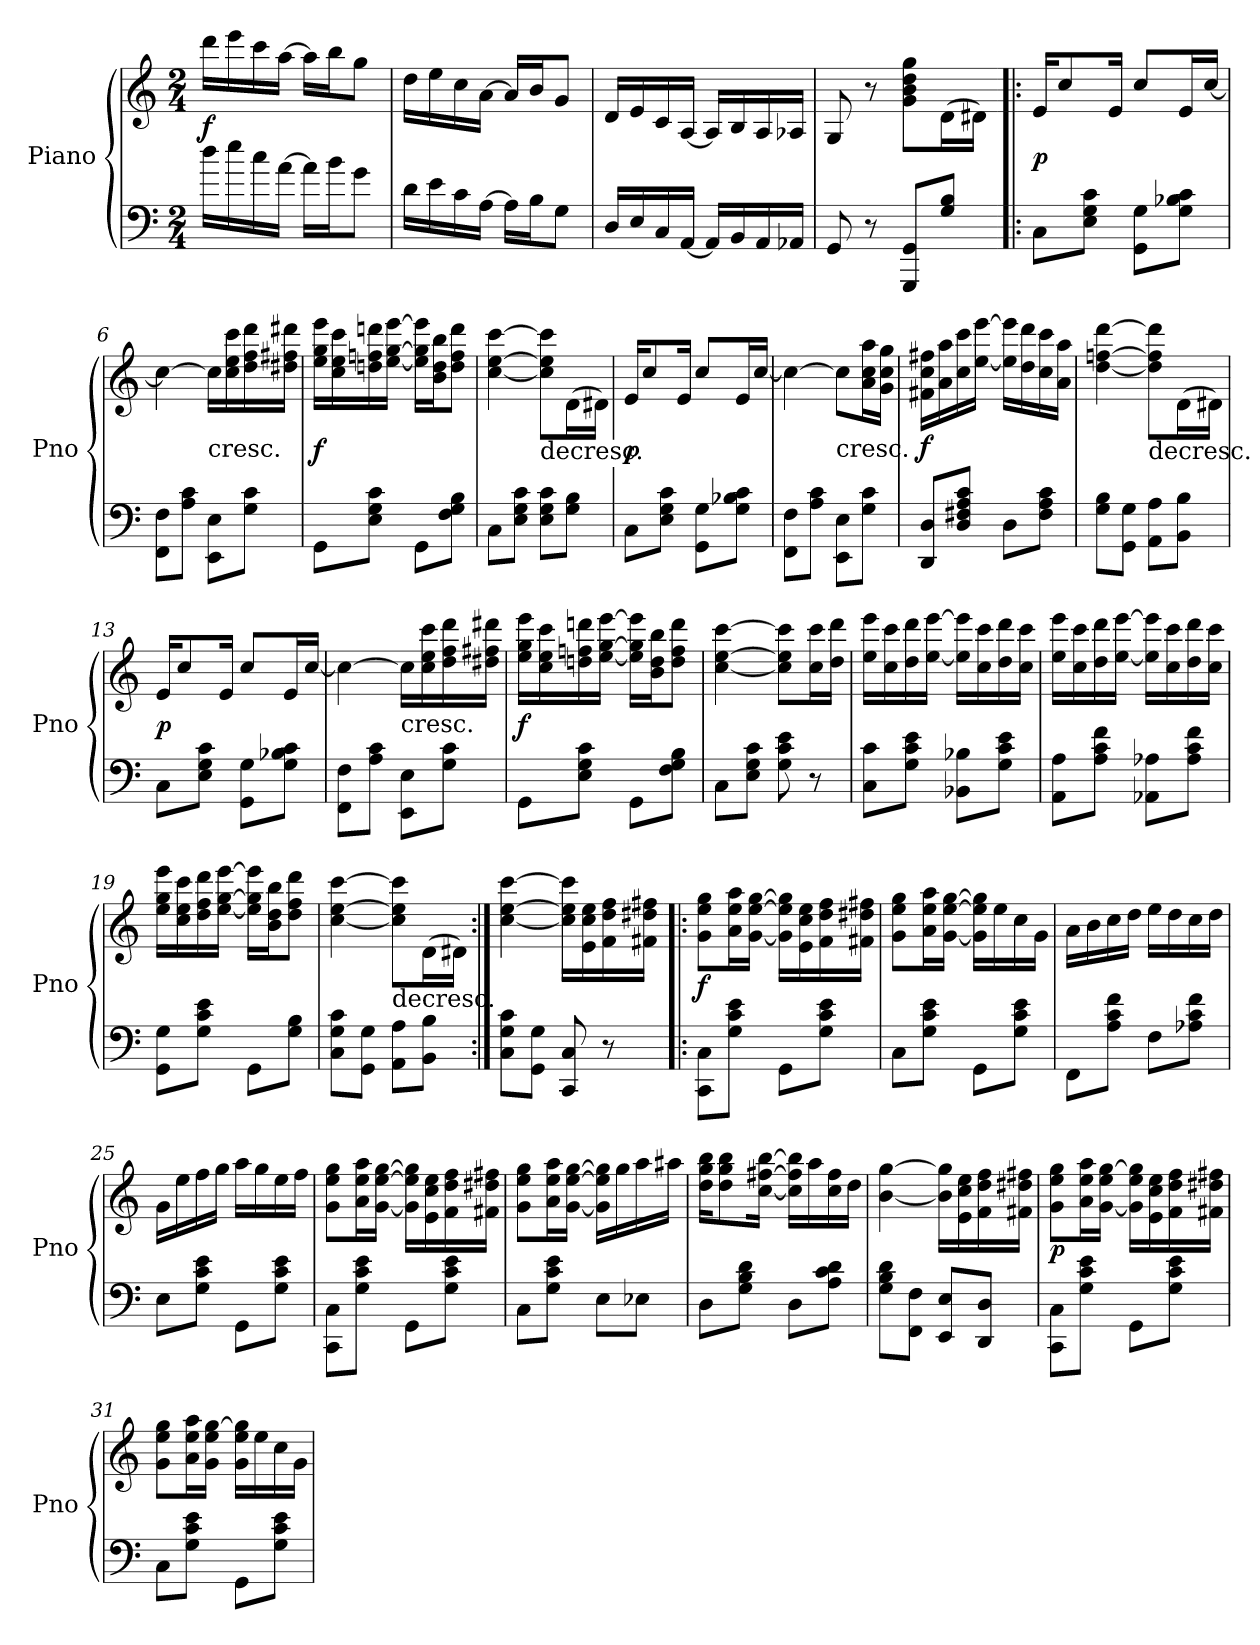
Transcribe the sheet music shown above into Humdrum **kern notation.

**kern	**kern	**dynam
*part1	*part1	*part1
*staff2	*staff1	*staff1/2
*I"Piano	*	*
*I'Pno	*	*
*clefF4	*clefG2	*
*k[]	*k[]	*
*M2/4	*M2/4	*
*MM100	*MM100	*
=1	=1	=1
16ddLL	16dddLL	f
16ee	16eee	.
16cc	16ccc	.
[16aJJ	[16aaJJ	.
16aLL]	16aaLL]	.
16bJ	16bbJ	.
8gJ	8ggJ	.
=2	=2	=2
16dLL	16ddLL	.
16e	16ee	.
16c	16cc	.
[16AJJ	[16aJJ	.
16ALL]	16aLL]	.
16BJ	16bJ	.
8GJ	8gJ	.
=3	=3	=3
16DLL	16dLL	.
16E	16e	.
16C	16c	.
[16AAJJ	[16AJJ	.
16AALL]	16ALL]	.
16BB	16B	.
16AA	16A	.
16AA-XJJ	16A-XJJ	.
=4	=4	=4
8GG	8G	.
8r	8r	.
8GGG 8GGL	8g 8b 8dd 8ggL	.
8G 8BJ	(16dL	.
.	16d#XJJ)	.
=5!|:	=5!|:	=5!|:
8CL	16eKL	p
.	8cc	.
8E 8G 8cJ	.	.
.	16eJk	.
8GG 8GL	8ccL	.
8G 8B-X 8cJ	16eL	.
.	[16ccJJ	.
=6	=6	=6
8FF 8FL	4cc_	.
8A 8cJ	.	.
!	!LO:TX:c:t=cresc.	!
8EE 8EL	16ccLL]	.
.	16cc 16ee 16ccc	.
8G 8cJ	16dd 16ff 16ddd	.
.	16dd#X 16ff#X 16ddd#XJJ	.
=7	=7	=7
8GGL	16ee 16gg 16eeeLL	f
.	16cc 16ee 16ccc	.
8E 8G 8cJ	16ddn 16ffn 16dddn	.
.	[16ee [16gg [16eeeJJ	.
8GGL	16ee] 16gg] 16eee]LL	.
.	16b 16dd 16bbJ	.
8F 8G 8BJ	8dd 8ff 8dddJ	.
=8	=8	=8
8CL	[4cc [4ee [4ccc	.
8E 8G 8cJ	.	.
!	!LO:TX:c:t=decresc.	!
8E 8G 8cL	8cc] 8ee] 8ccc]L	.
8G 8BJ	(16dL	.
.	16d#XJJ)	.
=9	=9	=9
8CL	16eKL	p
.	8cc	.
8E 8G 8cJ	.	.
.	16eJk	.
8GG 8GL	8ccL	.
8G 8B-X 8cJ	16eL	.
.	[16ccJJ	.
=10	=10	=10
8FF 8FL	4cc_	.
8A 8cJ	.	.
!	!LO:TX:c:t=cresc.	!
8EE 8EL	8ccL]	.
8G 8cJ	16a 16cc 16aaL	.
.	16g 16cc 16ggJJ	.
=11	=11	=11
8DD 8DL	16f#X 16cc 16ff#XLL	f
.	16a 16aa	.
8D 8F#X 8A 8cJ	16cc 16ccc	.
.	[16ee [16eeeJJ	.
8DL	16ee] 16eee]LL	.
.	16dd 16ddd	.
8F# 8A 8cJ	16cc 16ccc	.
.	16a 16aaJJ	.
=12	=12	=12
8G 8BL	[4dd [4ffn [4ddd	.
8GG 8GJ	.	.
!	!LO:TX:c:t=decresc.	!
8AA 8AL	8dd] 8ff] 8ddd]L	.
8BB 8BJ	(16dL	.
.	16d#XJJ)	.
=13	=13	=13
8CL	16eKL	p
.	8cc	.
8E 8G 8cJ	.	.
.	16eJk	.
8GG 8GL	8ccL	.
8G 8B-X 8cJ	16eL	.
.	[16ccJJ	.
=14	=14	=14
8FF 8FL	4cc_	.
8A 8cJ	.	.
!	!LO:TX:c:t=cresc.	!
8EE 8EL	16ccLL]	.
.	16cc 16ee 16ccc	.
8G 8cJ	16dd 16ff 16ddd	.
.	16dd#X 16ff#X 16ddd#XJJ	.
=15	=15	=15
8GGL	16ee 16gg 16eeeLL	f
.	16cc 16ee 16ccc	.
8E 8G 8cJ	16ddn 16ffn 16dddn	.
.	[16ee [16gg [16eeeJJ	.
8GGL	16ee] 16gg] 16eee]LL	.
.	16b 16dd 16bbJ	.
8F 8G 8BJ	8dd 8ff 8dddJ	.
=16	=16	=16
8CL	[4cc [4ee [4ccc	.
8E 8G 8cJ	.	.
8G 8c 8e	8cc] 8ee] 8ccc]L	.
8r	16cc 16cccL	.
.	16dd 16dddJJ	.
=17	=17	=17
8C 8cL	16ee 16eeeLL	.
.	16cc 16ccc	.
8G 8c 8eJ	16dd 16ddd	.
.	[16ee [16eeeJJ	.
8BB-X 8B-XL	16ee] 16eee]LL	.
.	16cc 16ccc	.
8G 8c 8eJ	16dd 16ddd	.
.	16cc 16cccJJ	.
=18	=18	=18
8AA 8AL	16ee 16eeeLL	.
.	16cc 16ccc	.
8A 8c 8fJ	16dd 16ddd	.
.	[16ee [16eeeJJ	.
8AA-X 8A-XL	16ee] 16eee]LL	.
.	16cc 16ccc	.
8A- 8c 8fJ	16dd 16ddd	.
.	16cc 16cccJJ	.
=19	=19	=19
8GG 8GL	16ee 16gg 16eeeLL	.
.	16cc 16ee 16ccc	.
8G 8c 8eJ	16dd 16ff 16ddd	.
.	[16ee [16gg [16eeeJJ	.
8GGL	16ee] 16gg] 16eee]LL	.
.	16b 16dd 16bbJ	.
8G 8BJ	8dd 8ff 8dddJ	.
=20	=20	=20
8C 8G 8cL	[4cc [4ee [4ccc	.
8GG 8GJ	.	.
!	!LO:TX:c:t=decresc.	!
8AA 8AL	8cc] 8ee] 8ccc]L	.
8BB 8BJ	(16dL	.
.	16d#XJJ)	.
=21:|!	=21:|!	=21:|!
8C 8G 8cL	[4cc [4ee [4ccc	.
8GG 8GJ	.	.
8CC 8C	16cc] 16ee] 16ccc]LL	.
.	16e 16cc 16ee	.
8r	16f 16dd 16ff	.
.	16f#X 16dd#X 16ff#XJJ	.
=22!|:	=22!|:	=22!|:
8CC 8CL	8g 8ee 8ggL	f
8G 8c 8eJ	16a 16ee 16aaL	.
.	[16g [16ee [16ggJJ	.
8GGL	16g] 16ee] 16gg]LL	.
.	16e 16cc 16ee	.
8G 8c 8eJ	16f 16dd 16ff	.
.	16f#X 16dd#X 16ff#XJJ	.
=23	=23	=23
8CL	8g 8ee 8ggL	.
8G 8c 8eJ	16a 16ee 16aaL	.
.	[16g [16ee [16ggJJ	.
8GGL	16g] 16ee] 16gg]LL	.
.	16ee	.
8G 8c 8eJ	16cc	.
.	16gJJ	.
=24	=24	=24
8FFL	16aLL	.
.	16b	.
8A 8c 8fJ	16cc	.
.	16ddJJ	.
8FL	16eeLL	.
.	16dd	.
8A-X 8c 8fJ	16cc	.
.	16ddJJ	.
=25	=25	=25
8EL	16gLL	.
.	16ee	.
8G 8c 8eJ	16ff	.
.	16ggJJ	.
8GGL	16aaLL	.
.	16gg	.
8G 8c 8eJ	16ee	.
.	16ffJJ	.
=26	=26	=26
8CC 8CL	8g 8ee 8ggL	.
8G 8c 8eJ	16a 16ee 16aaL	.
.	[16g [16ee [16ggJJ	.
8GGL	16g] 16ee] 16gg]LL	.
.	16e 16cc 16ee	.
8G 8c 8eJ	16f 16dd 16ff	.
.	16f#X 16dd#X 16ff#XJJ	.
=27	=27	=27
8CL	8g 8ee 8ggL	.
8G 8c 8eJ	16a 16ee 16aaL	.
.	[16g [16ee [16ggJJ	.
8EL	16g] 16ee] 16gg]LL	.
.	16gg	.
8E-XJ	16aa	.
.	16aa#XJJ	.
=28	=28	=28
8DL	16dd 16gg 16bbKL	.
.	8dd 8gg 8bb	.
8G 8B 8dJ	.	.
.	[16cc [16ff#X [16bbJk	.
8DL	16cc] 16ff#] 16bb]LL	.
.	16aa	.
8A 8c 8dJ	16cc 16ff#	.
.	16ddJJ	.
=29	=29	=29
8G 8B 8dL	[4b [4gg	.
8FF 8FJ	.	.
8EE 8EL	16b] 16gg]LL	.
.	16e 16cc 16ee	.
8DD 8DJ	16f 16dd 16ff	.
.	16f#X 16dd#X 16ff#XJJ	.
=30	=30	=30
8CC 8CL	8g 8ee 8ggL	p
8G 8c 8eJ	16a 16ee 16aaL	.
.	[16g 16ee [16ggJJ	.
8GGL	16g] 16ee 16gg]LL	.
.	16e 16cc 16ee	.
8G 8c 8eJ	16f 16dd 16ff	.
.	16f#X 16dd#X 16ff#XJJ	.
=31	=31	=31
8CL	8g 8ee 8ggL	.
8G 8c 8eJ	16a 16ee 16aaL	.
.	16g 16ee [16ggJJ	.
8GGL	16g 16ee 16gg]LL	.
.	16ee	.
8G 8c 8eJ	16cc	.
.	16gJJ	.
=	=	=
*-	*-	*-
